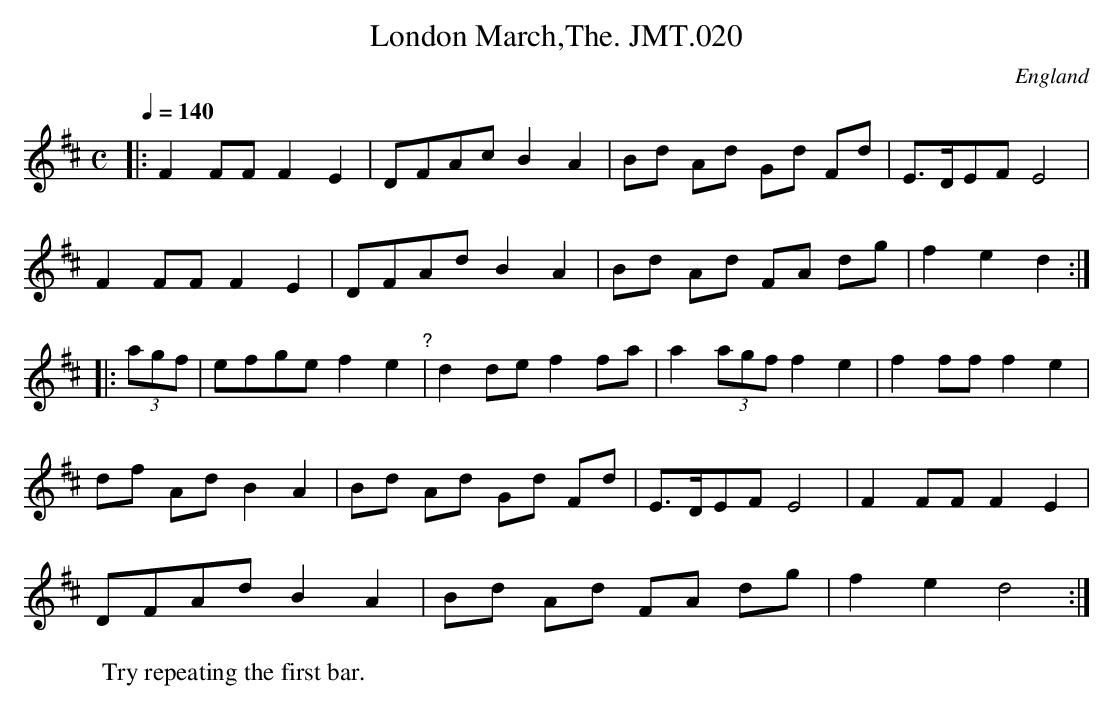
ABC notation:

X:1
T:London March,The. JMT.020
M:C
L:1/8
Q:1/4=140
O:England
K:D major
|:F2 FF F2 E2| DFAc B2 A2 | Bd Ad Gd Fd | E>DEF E4 |!
F2 FF F2 E2 | DFAdB2 A2 | Bd Ad FA dg | f2 e2 d2 :||:!
(3agf | efge f2 e2 "?"| d2 de f2 fa | a2 (3 agf f2 e2 | f2 ff f2 e2 |!
df Ad B2 A2 | Bd Ad Gd Fd |  E>DEF E4 | F2 FF F2 E2 |!
DFAd B2 A2 | Bd Ad FA dg | f2 e2 d4 :|
W:Try repeating the first bar.
